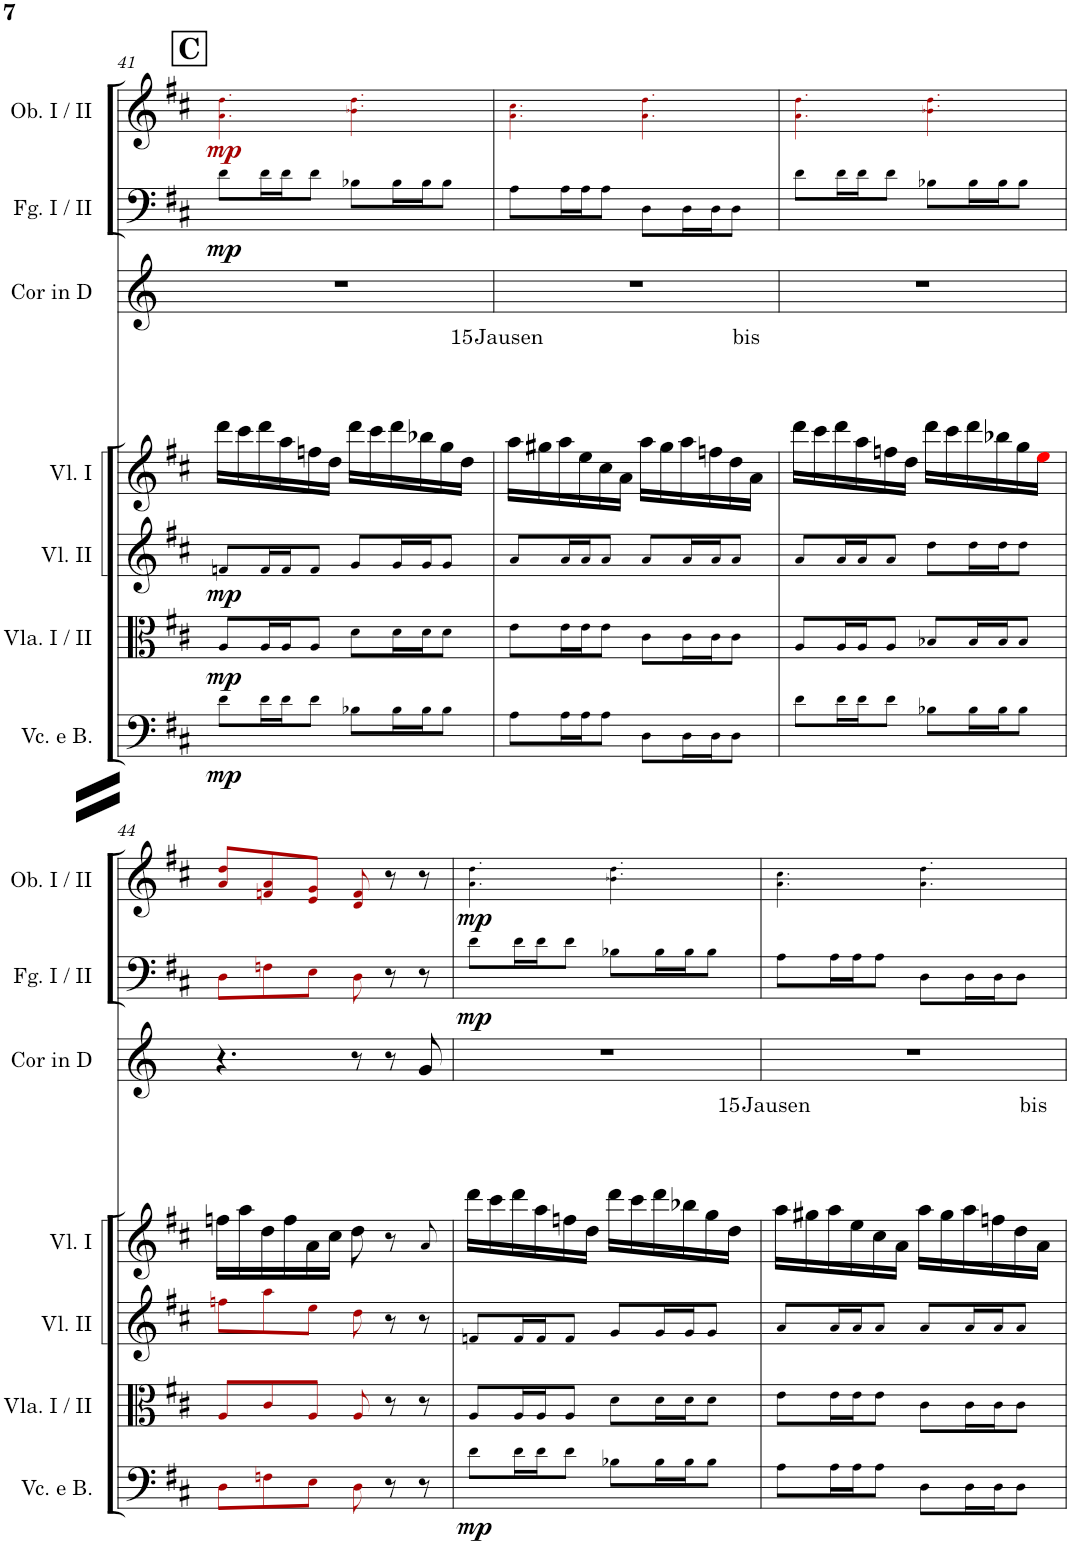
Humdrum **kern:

**kern	**dynam	**kern	**dynam	**kern	**dynam	**kern	**dynam	**kern	**text	**kern	**kern	**dynam	**kern	**dynam
*part8	*part8	*part7	*part7	*part6	*part6	*part5	*part5	*part4	*part4	*part3	*part2	*part2	*part1	*part1
*staff8	*staff8	*staff7	*staff7	*staff6	*staff6	*staff5	*staff5	*staff4	*staff4	*staff3	*staff2	*staff2	*staff1	*staff1
*I"Contrabasses	*	*I"Violoncello e Basso	*	*I"Viola I / II	*	*I"Violino II	*	*I"Violino I	*	*I"Corno principale in Re / D	*I"Fagotto I / II	*	*I"Oboe I / II	*
*I'Cbs.	*	*I'Vc. e B.	*	*I'Vla. I / II	*	*I'Vl. II	*	*I'Vl. I	*	*I'Cor in D	*I'Fg. I / II	*	*I'Ob. I / II	*
!!LO:PB:g=z
*clefF4	*	*clefF4	*	*clefC3	*	*clefG2	*	*clefG2	*	*clefG2	*clefF4	*	*clefG2	*
*Trd7c12	*	*	*	*	*	*	*	*	*	*Trd5c10	*	*	*	*
*k[f#c#]	*	*k[f#c#]	*	*k[f#c#]	*	*k[f#c#]	*	*k[f#c#]	*	*k[]	*k[f#c#]	*	*k[f#c#]	*
*M6/8	*	*M6/8	*	*M6/8	*	*M6/8	*	*M6/8	*	*M6/8	*M6/8	*	*M6/8	*
!!LO:REH:place=s1:a:B:cj:fs=14:t=C
=41	=41	=41	=41	=41	=41	=41	=41	=41	=41	=41	=41	=41	=41	=41
!	!LO:DY:b	!	!LO:DY:b	!	!LO:DY:b	!	!LO:DY:b	!	!	!	!	!LO:DY:b	!	!LO:DY:b
8d!\L	mp	8d!\L	mp	8A!/L	mp	8fn!/L	mp	16ddd\LL	.	2.r	8d!\L	mp	4.a!i\ 4.dd!i\	mp
.	.	.	.	.	.	.	.	16ccc#\	.	.	.	.	.	.
16d!\L	.	16d!\L	.	16A!/L	.	16f!/L	.	16ddd\	.	.	16d!\L	.	.	.
16d!\J	.	16d!\J	.	16A!/J	.	16f!/J	.	16aa\	.	.	16d!\J	.	.	.
8d!\J	.	8d!\J	.	8A!/J	.	8f!/J	.	16ffn\	.	.	8d!\J	.	.	.
.	.	.	.	.	.	.	.	16dd\JJ	.	.	.	.	.	.
8B-X!\L	.	8B-X!\L	.	8d!\L	.	8g!/L	.	16ddd\LL	.	.	8B-X!\L	.	4.b-X!i\ 4.dd!i\	.
.	.	.	.	.	.	.	.	16ccc#\	.	.	.	.	.	.
16B-!\L	.	16B-!\L	.	16d!\L	.	16g!/L	.	16ddd\	.	.	16B-!\L	.	.	.
16B-!\J	.	16B-!\J	.	16d!\J	.	16g!/J	.	16bb-X\	.	.	16B-!\J	.	.	.
8B-!\J	.	8B-!\J	.	8d!\J	.	8g!/J	.	16gg\	.	.	8B-!\J	.	.	.
!	!	!	!	!	!	!	!	!	!LO:LY:a	!	!	!	!	!
.	.	.	.	.	.	.	.	16dd\JJ	15	.	.	.	.	.
=42	=42	=42	=42	=42	=42	=42	=42	=42	=42	=42	=42	=42	=42	=42
!	!	!	!	!	!	!	!	!	!LO:LY:a	!	!	!	!	!
8A!\L	.	8A!\L	.	8e!\L	.	8a!/L	.	16aa\LL	Jausen	2.r	8A!\L	.	4.a!i\ 4.cc#!i\	.
.	.	.	.	.	.	.	.	16gg#X\	.	.	.	.	.	.
16A!\L	.	16A!\L	.	16e!\L	.	16a!/L	.	16aa\	.	.	16A!\L	.	.	.
16A!\J	.	16A!\J	.	16e!\J	.	16a!/J	.	16ee\	.	.	16A!\J	.	.	.
8A!\J	.	8A!\J	.	8e!\J	.	8a!/J	.	16cc#\	.	.	8A!\J	.	.	.
.	.	.	.	.	.	.	.	16a\JJ	.	.	.	.	.	.
8D!\L	.	8D!\L	.	8c#!\L	.	8a!/L	.	16aa\LL	.	.	8D!\L	.	4.a!i\ 4.dd!i\	.
.	.	.	.	.	.	.	.	16gg#\	.	.	.	.	.	.
16D!\L	.	16D!\L	.	16c#!\L	.	16a!/L	.	16aa\	.	.	16D!\L	.	.	.
16D!\J	.	16D!\J	.	16c#!\J	.	16a!/J	.	16ffn\	.	.	16D!\J	.	.	.
8D!\J	.	8D!\J	.	8c#!\J	.	8a!/J	.	16dd\	.	.	8D!\J	.	.	.
!	!	!	!	!	!	!	!	!	!LO:LY:a	!	!	!	!	!
.	.	.	.	.	.	.	.	16a\JJ	bis	.	.	.	.	.
=43	=43	=43	=43	=43	=43	=43	=43	=43	=43	=43	=43	=43	=43	=43
8d!\L	.	8d!\L	.	8A!/L	.	8a!/L	.	16ddd\LL	.	2.r	8d!\L	.	4.a!i\ 4.dd!i\	.
.	.	.	.	.	.	.	.	16ccc#\	.	.	.	.	.	.
16d!\L	.	16d!\L	.	16A!/L	.	16a!/L	.	16ddd\	.	.	16d!\L	.	.	.
16d!\J	.	16d!\J	.	16A!/J	.	16a!/J	.	16aa\	.	.	16d!\J	.	.	.
8d!\J	.	8d!\J	.	8A!/J	.	8a!/J	.	16ffn\	.	.	8d!\J	.	.	.
.	.	.	.	.	.	.	.	16dd\JJ	.	.	.	.	.	.
8B-X!\L	.	8B-X!\L	.	8B-X!/L	.	8dd!\L	.	16ddd\LL	.	.	8B-X!\L	.	4.b-X!i\ 4.dd!i\	.
.	.	.	.	.	.	.	.	16ccc#\	.	.	.	.	.	.
16B-!\L	.	16B-!\L	.	16B-!/L	.	16dd!\L	.	16ddd\	.	.	16B-!\L	.	.	.
16B-!\J	.	16B-!\J	.	16B-!/J	.	16dd!\J	.	16bb-X\	.	.	16B-!\J	.	.	.
8B-!\J	.	8B-!\J	.	8B-!/J	.	8dd!\J	.	16gg\	.	.	8B-!\J	.	.	.
.	.	.	.	.	.	.	.	16eej\JJ	.	.	.	.	.	.
!!LO:LB:g=z
=44	=44	=44	=44	=44	=44	=44	=44	=44	=44	=44	=44	=44	=44	=44
8D!\L	.	8D!i\L	.	8A!i/L	.	8ffn!i\L	.	16ffn\LL	.	4.r	8D!i\L	.	8a!i/ 8dd!i/L	.
.	.	.	.	.	.	.	.	16aa\	.	.	.	.	.	.
8Fn!\	.	8Fn!i\	.	8c#!i/	.	8aa!i\	.	16dd\	.	.	8Fn!i\	.	8fn!i/ 8a!i/	.
.	.	.	.	.	.	.	.	16ff\	.	.	.	.	.	.
8E!\J	.	8E!i\J	.	8A!i/J	.	8ee!i\J	.	16a\	.	.	8E!i\J	.	8e!i/ 8g!i/J	.
.	.	.	.	.	.	.	.	16cc#\JJ	.	.	.	.	.	.
8D!	.	8D!i\	.	8A!i/	.	8dd!i\	.	8dd\	.	8r	8D!i\	.	8d!i/ 8f!i/	.
8r	.	8r	.	8r	.	8r	.	8r	.	8r	8r	.	8r	.
8r	.	8r	.	8r	.	8r	.	8a!/	.	8g/	8r	.	8r	.
=45	=45	=45	=45	=45	=45	=45	=45	=45	=45	=45	=45	=45	=45	=45
!	!LO:DY:b	!	!LO:DY:b	!	!	!	!	!	!	!	!	!LO:DY:b	!	!LO:DY:b
8d!\L	mp	8d!\L	mp	8A!/L	.	8fn!/L	.	16ddd\LL	.	2.r	8d!\L	mp	4.a!\ 4.dd!\	mp
.	.	.	.	.	.	.	.	16ccc#\	.	.	.	.	.	.
16d!\L	.	16d!\L	.	16A!/L	.	16f!/L	.	16ddd\	.	.	16d!\L	.	.	.
16d!\J	.	16d!\J	.	16A!/J	.	16f!/J	.	16aa\	.	.	16d!\J	.	.	.
8d!\J	.	8d!\J	.	8A!/J	.	8f!/J	.	16ffn\	.	.	8d!\J	.	.	.
.	.	.	.	.	.	.	.	16dd\JJ	.	.	.	.	.	.
8B-X!\L	.	8B-X!\L	.	8d!\L	.	8g!/L	.	16ddd\LL	.	.	8B-X!\L	.	4.b-X!\ 4.dd!\	.
.	.	.	.	.	.	.	.	16ccc#\	.	.	.	.	.	.
16B-!\L	.	16B-!\L	.	16d!\L	.	16g!/L	.	16ddd\	.	.	16B-!\L	.	.	.
16B-!\J	.	16B-!\J	.	16d!\J	.	16g!/J	.	16bb-X\	.	.	16B-!\J	.	.	.
8B-!\J	.	8B-!\J	.	8d!\J	.	8g!/J	.	16gg\	.	.	8B-!\J	.	.	.
!	!	!	!	!	!	!	!	!	!LO:LY:a	!	!	!	!	!
.	.	.	.	.	.	.	.	16dd\JJ	15	.	.	.	.	.
=46	=46	=46	=46	=46	=46	=46	=46	=46	=46	=46	=46	=46	=46	=46
!	!	!	!	!	!	!	!	!	!LO:LY:a	!	!	!	!	!
8A!\L	.	8A!\L	.	8e!\L	.	8a!/L	.	16aa\LL	Jausen	2.r	8A!\L	.	4.a!\ 4.cc#!\	.
.	.	.	.	.	.	.	.	16gg#X\	.	.	.	.	.	.
16A!\L	.	16A!\L	.	16e!\L	.	16a!/L	.	16aa\	.	.	16A!\L	.	.	.
16A!\J	.	16A!\J	.	16e!\J	.	16a!/J	.	16ee\	.	.	16A!\J	.	.	.
8A!\J	.	8A!\J	.	8e!\J	.	8a!/J	.	16cc#\	.	.	8A!\J	.	.	.
.	.	.	.	.	.	.	.	16a\JJ	.	.	.	.	.	.
8D!\L	.	8D!\L	.	8c#!\L	.	8a!/L	.	16aa\LL	.	.	8D!\L	.	4.a!\ 4.dd!\	.
.	.	.	.	.	.	.	.	16gg#\	.	.	.	.	.	.
16D!\L	.	16D!\L	.	16c#!\L	.	16a!/L	.	16aa\	.	.	16D!\L	.	.	.
16D!\J	.	16D!\J	.	16c#!\J	.	16a!/J	.	16ffn\	.	.	16D!\J	.	.	.
8D!\J	.	8D!\J	.	8c#!\J	.	8a!/J	.	16dd\	.	.	8D!\J	.	.	.
!	!	!	!	!	!	!	!	!	!LO:LY:a	!	!	!	!	!
.	.	.	.	.	.	.	.	16a\JJ	bis	.	.	.	.	.
=	=	=	=	=	=	=	=	=	=	=	=	=	=	=
*-	*-	*-	*-	*-	*-	*-	*-	*-	*-	*-	*-	*-	*-	*-
